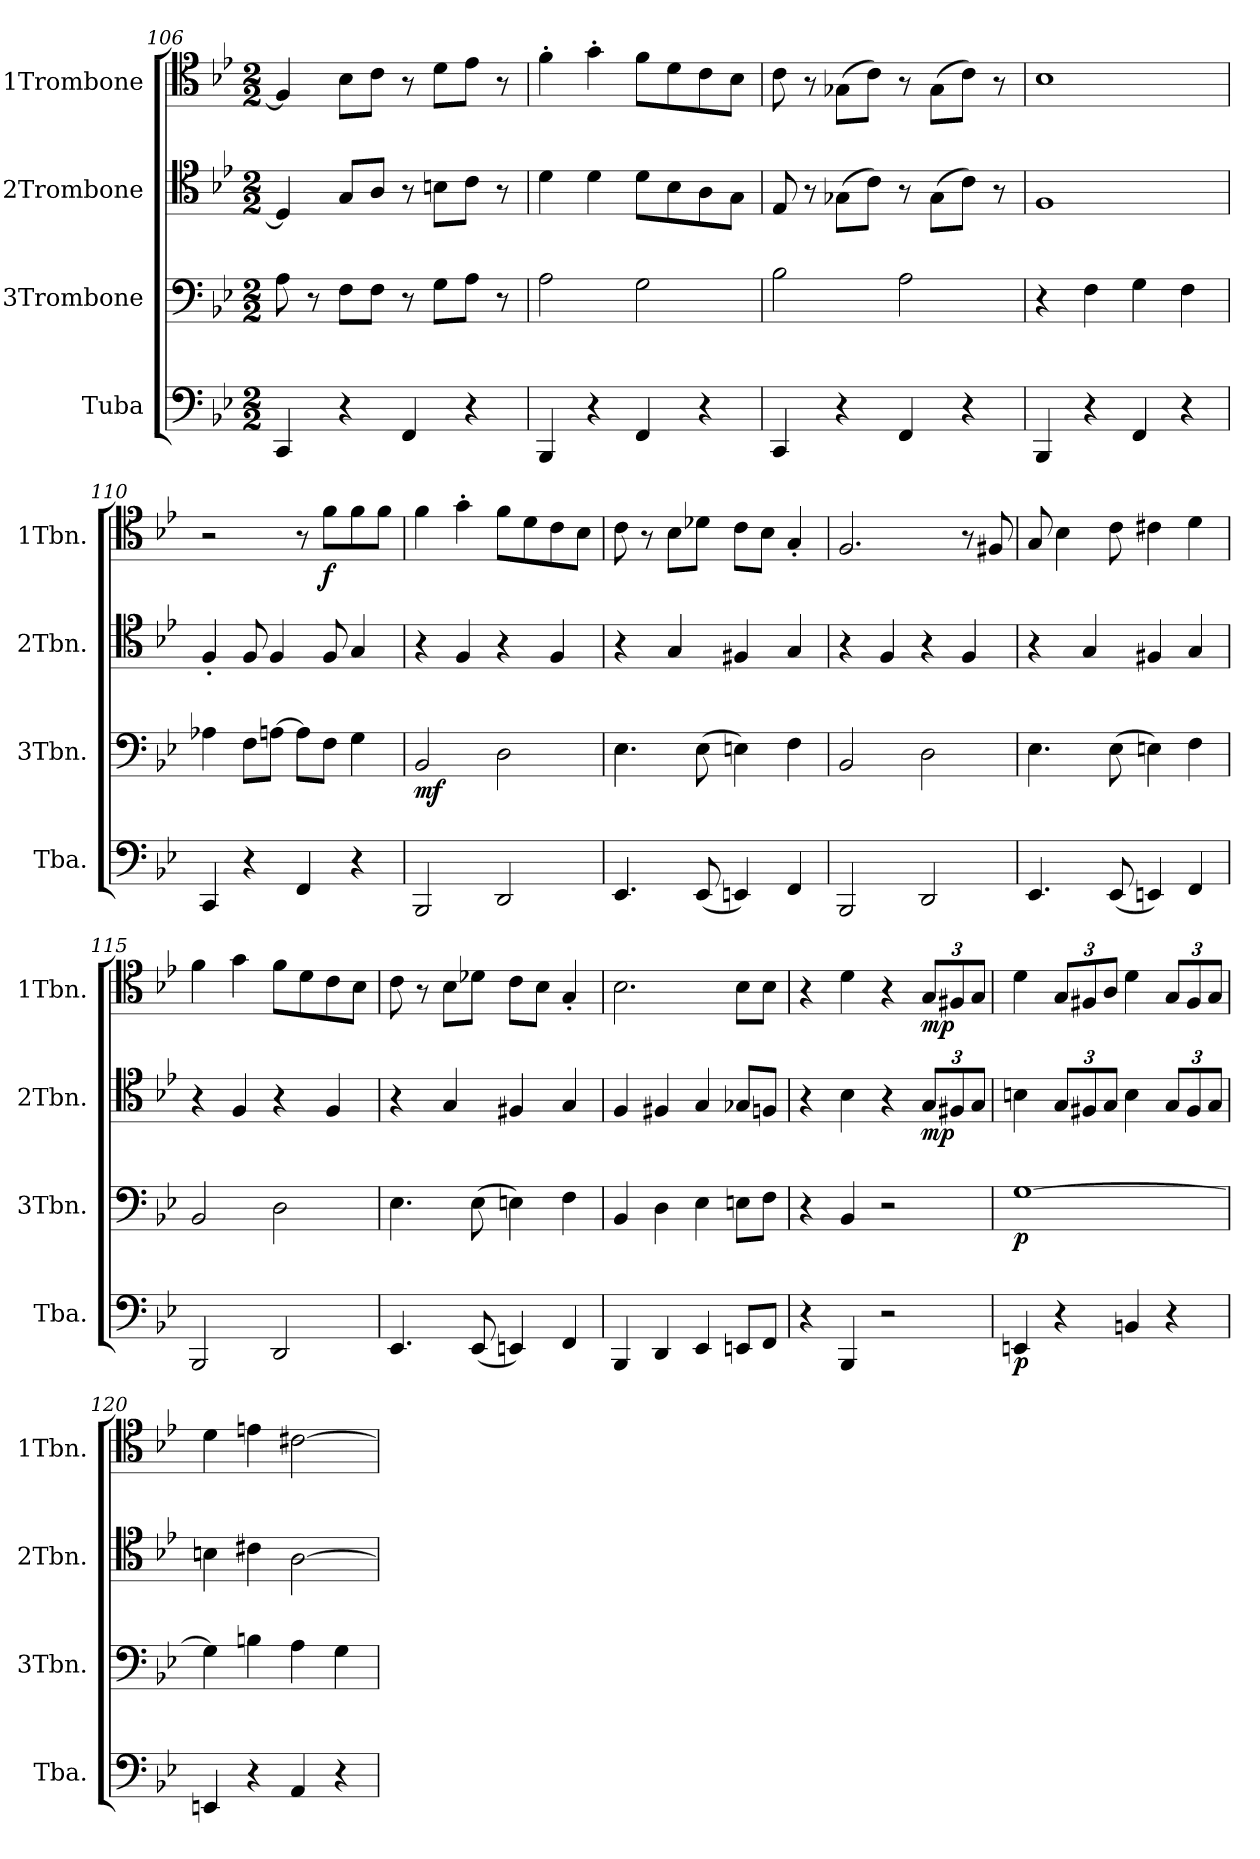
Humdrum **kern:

**kern	**dynam	**kern	**dynam	**kern	**dynam	**kern	**dynam
*part4	*part4	*part3	*part3	*part2	*part2	*part1	*part1
*staff4	*staff4	*staff3	*staff3	*staff2	*staff2	*staff1	*staff1
*I"Tuba	*	*I"3Trombone	*	*I"2Trombone	*	*I"1Trombone	*
*I'Tba.	*	*I'3Tbn.	*	*I'2Tbn.	*	*I'1Tbn.	*
*clefF4	*	*clefF4	*	*clefC4	*	*clefC4	*
*k[b-e-]	*	*k[b-e-]	*	*k[b-e-]	*	*k[b-e-]	*
*M2/2	*	*M2/2	*	*M2/2	*	*M2/2	*
=106	=106	=106	=106	=106	=106	=106	=106
4CC/	.	8A\	.	4D/]	.	4F/]	.
.	.	8r	.	.	.	.	.
4r	.	8F\L	.	8G/L	.	8B-\L	.
.	.	8F\J	.	8A/J	.	8c\J	.
4FF/	.	8r	.	8r	.	8r	.
.	.	8G\L	.	8Bn\L	.	8d\L	.
4r	.	8A\J	.	8c\J	.	8e-\J	.
.	.	8r	.	8r	.	8r	.
=107	=107	=107	=107	=107	=107	=107	=107
4BBB-/	.	2A\	.	4d\	.	4f'\	.
4r	.	.	.	4d\	.	4g'\	.
4FF/	.	2G\	.	8d\L	.	8f\L	.
.	.	.	.	8B-\	.	8d\	.
4r	.	.	.	8A\	.	8c\	.
.	.	.	.	8G\J	.	8B-\J	.
=108	=108	=108	=108	=108	=108	=108	=108
4CC/	.	2B-\	.	8E-/	.	8c\	.
.	.	.	.	8r	.	8r	.
4r	.	.	.	(8G-X\L	.	(8G-X\L	.
.	.	.	.	8c\J)	.	8c\J)	.
4FF/	.	2A\	.	8r	.	8r	.
.	.	.	.	(8G-\L	.	(8G-\L	.
4r	.	.	.	8c\J)	.	8c\J)	.
.	.	.	.	8r	.	8r	.
=109	=109	=109	=109	=109	=109	=109	=109
4BBB-/	.	4r	.	1F	.	1B-	.
4r	.	4F\	.	.	.	.	.
4FF/	.	4G\	.	.	.	.	.
4r	.	4F\	.	.	.	.	.
=110	=110	=110	=110	=110	=110	=110	=110
4CC/	.	4A-X\	.	4F'/	.	2r	.
4r	.	8F\L	.	8F/	.	.	.
.	.	[8An\J	.	4F/	.	.	.
4FF/	.	8A\L]	.	.	.	8r	.
!	!	!	!	!	!	!	!LO:DY:b
.	.	8F\J	.	8F/	.	8f\L	f
4r	.	4G\	.	4G/	.	8f\	.
.	.	.	.	.	.	8f\J	.
!!LO:PB:g=z
=111	=111	=111	=111	=111	=111	=111	=111
!	!	!	!LO:DY:b	!	!	!	!
2BBB-/	.	2BB-/	mf	4r	.	4f\	.
.	.	.	.	4F/	.	4g'\	.
2DD/	.	2D\	.	4r	.	8f\L	.
.	.	.	.	.	.	8d\	.
.	.	.	.	4F/	.	8c\	.
.	.	.	.	.	.	8B-\J	.
=112	=112	=112	=112	=112	=112	=112	=112
4.EE-/	.	4.E-\	.	4r	.	8c\	.
.	.	.	.	.	.	8r	.
.	.	.	.	4G/	.	8B-\L	.
(8EE-/	.	(8E-\	.	.	.	8d-X\J	.
4EEn/)	.	4En\)	.	4F#X/	.	8c\L	.
.	.	.	.	.	.	8B-\J	.
4FF/	.	4F\	.	4G/	.	4G'/	.
=113	=113	=113	=113	=113	=113	=113	=113
2BBB-/	.	2BB-/	.	4r	.	2.F/	.
.	.	.	.	4F/	.	.	.
2DD/	.	2D\	.	4r	.	.	.
.	.	.	.	4F/	.	8r	.
.	.	.	.	.	.	8F#X/	.
=114	=114	=114	=114	=114	=114	=114	=114
4.EE-/	.	4.E-\	.	4r	.	8G/	.
.	.	.	.	.	.	4B-\	.
.	.	.	.	4G/	.	.	.
(8EE-/	.	(8E-\	.	.	.	8c\	.
4EEn/)	.	4En\)	.	4F#X/	.	4c#X\	.
4FF/	.	4F\	.	4G/	.	4d\	.
=115	=115	=115	=115	=115	=115	=115	=115
2BBB-/	.	2BB-/	.	4r	.	4f\	.
.	.	.	.	4F/	.	4g\	.
2DD/	.	2D\	.	4r	.	8f\L	.
.	.	.	.	.	.	8d\	.
.	.	.	.	4F/	.	8c\	.
.	.	.	.	.	.	8B-\J	.
=116	=116	=116	=116	=116	=116	=116	=116
4.EE-/	.	4.E-\	.	4r	.	8c\	.
.	.	.	.	.	.	8r	.
.	.	.	.	4G/	.	8B-\L	.
(8EE-/	.	(8E-\	.	.	.	8d-X\J	.
4EEn/)	.	4En\)	.	4F#X/	.	8c\L	.
.	.	.	.	.	.	8B-\J	.
4FF/	.	4F\	.	4G/	.	4G'/	.
=117	=117	=117	=117	=117	=117	=117	=117
4BBB-/	.	4BB-/	.	4F/	.	2.B-\	.
4DD/	.	4D\	.	4F#X/	.	.	.
4EE-/	.	4E-\	.	4G/	.	.	.
8EEn/L	.	8En\L	.	8G-X/L	.	8B-\L	.
8FF/J	.	8F\J	.	8Fn/J	.	8B-\J	.
=118	=118	=118	=118	=118	=118	=118	=118
4r	.	4r	.	4r	.	4r	.
4BBB-/	.	4BB-/	.	4B-\	.	4d\	.
2r	.	2r	.	4r	.	4r	.
*	*	*	*	*Xbrackettup	*	*Xbrackettup	*
!	!	!	!	!	!LO:DY:b	!	!LO:DY:b
.	.	.	.	12G/L	mp	12G/L	mp
.	.	.	.	12F#X/	.	12F#X/	.
.	.	.	.	12G/J	.	12G/J	.
=119	=119	=119	=119	=119	=119	=119	=119
!	!LO:DY:b	!	!LO:DY:b	!	!	!	!
4EEn/	p	[1G	p	4Bn\	.	4d\	.
4r	.	.	.	12G/L	.	12G/L	.
.	.	.	.	12F#X/	.	12F#X/	.
.	.	.	.	12G/J	.	12A/J	.
4BBn/	.	.	.	4B\	.	4d\	.
4r	.	.	.	12G/L	.	12G/L	.
.	.	.	.	12F#/	.	12F#/	.
.	.	.	.	12G/J	.	12G/J	.
!!LO:LB:g=z
=120	=120	=120	=120	=120	=120	=120	=120
4EEn/	.	4G\]	.	4Bn\	.	4d\	.
4r	.	4Bn\	.	4c#X\	.	4en\	.
4AA/	.	4A\	.	[2A\	.	[2c#X\	.
4r	.	4G\	.	.	.	.	.
=	=	=	=	=	=	=	=
*-	*-	*-	*-	*-	*-	*-	*-
